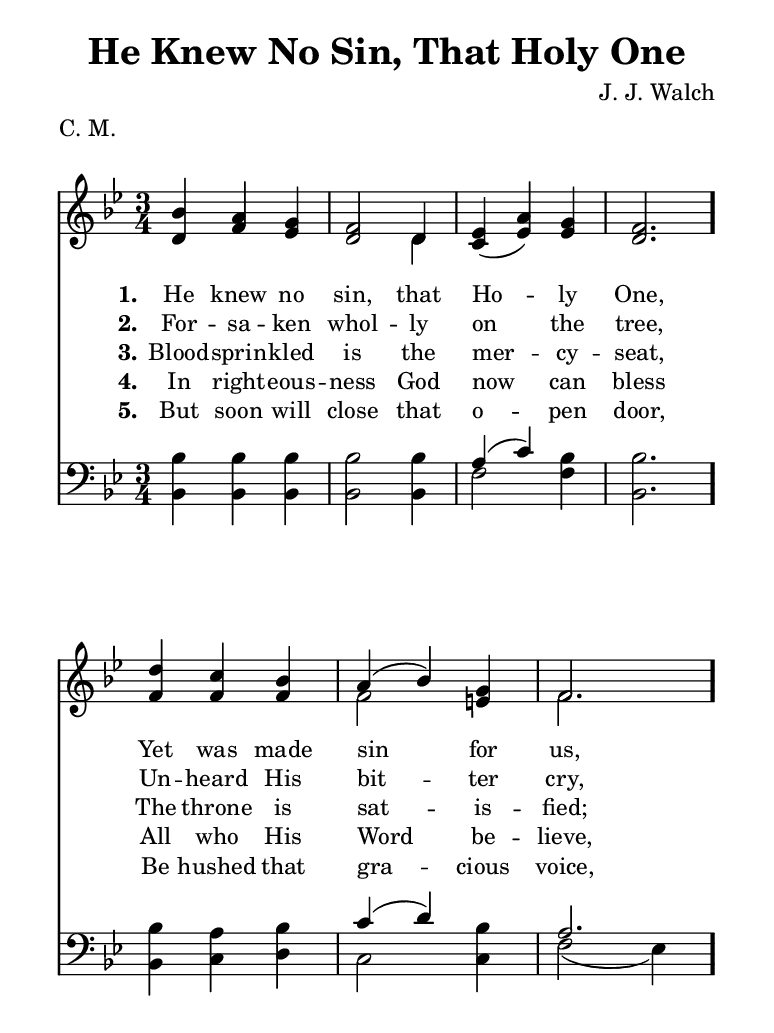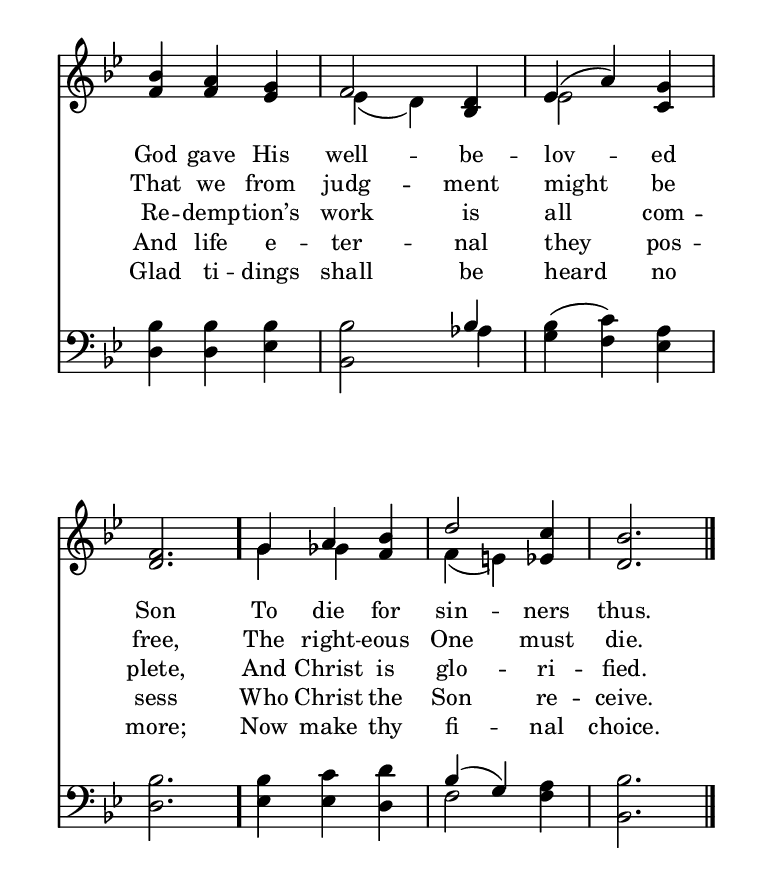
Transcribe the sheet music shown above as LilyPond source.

\include "common/global.ily"
\paper {
  \include "common/paper.ily"
  ragged-bottom = ##t
  ragged-last-bottom = ##t
  systems-per-page = ##f
  system-system-spacing.padding = 11
}

\header{
  %gospel
  hymnnumber = "39"
  title = "He Knew No Sin, That Holy One"
  tunename = "Sawley"
  meter = "C. M."
  poet = ""
  composer = "J. J. Walch"
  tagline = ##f
}

% for fermata in MIDI
ta = { \tempo 4=96 }
tb = { \tempo 4=48 }

patternAA = { c4 c4 c4 | c2      c4 | c4( c4) c4 | c2. }
patternAB = { c4 c4 c4 | c2      c4 | c2      c4 | c2. }
patternAC = { c4 c4 c4 | c4( c4) c4 | c2      c4 | c2. }
patternBA = { c4 c4 c4 | c4( c4) c4 | c2.      }
patternBB = { c4 c4 c4 | c2      c4 | c2.      }
patternBC = { c4 c4 c4 | c2      c4 | c2( c4)  }

global = {
  \include "common/overrides.ily"
  \override Staff.TimeSignature.style = #'numbered
  \time 3/4
  \override Score.MetronomeMark.transparent = ##t % hide all fermata changes too
  \ta
  \key bes \major
  \autoBeamOff
}

notesSoprano = {
\global
\relative c'' {

  \changePitch \patternAA { bes a g  | f d     | ees a g | f }
  \changePitch \patternBA { d' c bes | a bes g | f       }
  \changePitch \patternAA { bes a g  | f d     | ees a g | f }
  \changePitch \patternBB { g a bes  | d c     | bes     }

  \bar "|."

}
}

notesAlto = {
\global
\relative e' {

  \changePitch \patternAA { d f ees | d d       | c ees ees | d }
  \changePitch \patternBB { f f f   | f e       | f         }
  \changePitch \patternAC { f f ees | ees d bes | ees c     | d }
  \changePitch \patternBA { g ges f | f e ees   | d         }

}
}

notesTenor = {
\global
\relative a {

  \changePitch \patternAA { bes bes bes | bes bes | a c bes | bes }
  \changePitch \patternBA { bes a bes   | c d bes | a       }
  \changePitch \patternAA { bes bes bes | bes bes | bes c a | bes }
  \changePitch \patternBA { bes c d     | bes g a | bes     }

}
}

notesBass = {
\global
\relative f, {

  \changePitch \patternAB { bes bes bes | bes bes  | f' f    | bes, }
  \changePitch \patternBC { bes c d     | c c      | f ees   }
  \changePitch \patternAA { d d ees     | bes aes' | g f ees | d    }
  \changePitch \patternBB { ees ees d   | f f      | bes,    }

}
}

wordsA = \lyricmode {
\set stanza = "1."

He knew no sin, that Ho -- ly One, \bar "."
Yet was made sin for us, \bar "." \eogbreak
God gave His well -- be -- lov -- ed Son \bar "."
To die for sin -- ners thus. \bar "." \eogbreak

}

wordsB = \lyricmode {
\set stanza = "2."

For -- sa -- ken whol -- ly on the tree,
Un -- heard His bit -- ter cry,
That we from judg -- ment might be free,
The right -- eous One must die.

}

wordsC = \lyricmode {
\set stanza = "3."

Blood -- sprin -- kled is the mer -- cy -- seat,
The throne is sat -- is -- fied;
Re -- demp -- tion’s work is all com -- plete,
And Christ is glo -- ri -- fied.

}

wordsD = \lyricmode {
\set stanza = "4."

In right -- eous -- ness God now can bless
All who His Word be -- lieve,
And life e -- ter -- nal they pos -- sess
Who Christ the Son re -- ceive.

}

wordsE = \lyricmode {
\set stanza = "5."

But soon will close that o -- pen door,
Be hushed that gra -- cious voice,
Glad ti -- dings shall be heard no more;
Now make thy fi -- nal choice.

}

\score {
  \context ChoirStaff <<
    \context Staff = upper <<
      \set Staff.autoBeaming = ##f
      \set ChoirStaff.systemStartDelimiter = #'SystemStartBar
      \set ChoirStaff.printPartCombineTexts = ##f
      \partcombine #'(2 . 11) \notesSoprano \notesAlto
      \context NullVoice = sopranos { \voiceOne << \notesSoprano >> }
      \context Lyrics = one   \lyricsto sopranos \wordsA
      \context Lyrics = two   \lyricsto sopranos \wordsB
      \context Lyrics = three \lyricsto sopranos \wordsC
      \context Lyrics = four  \lyricsto sopranos \wordsD
      \context Lyrics = five  \lyricsto sopranos \wordsE
    >>
    \context Staff = men <<
      \set Staff.autoBeaming = ##f
      \clef bass
      \set ChoirStaff.printPartCombineTexts = ##f
      \partcombine #'(2 . 11) \notesTenor \notesBass
    >>
  >>
  \layout {
    \include "common/layout.ily"
  }
  #(cond ((ly:get-option 'eog-midi-permitted) #{ \midi{
    \include "common/midi.ily"
  } #}))
}

\version "2.19.49"  % necessary for upgrading to future LilyPond versions.

% vi:set et ts=2 sw=2 ai nocindent syntax=lilypond:
